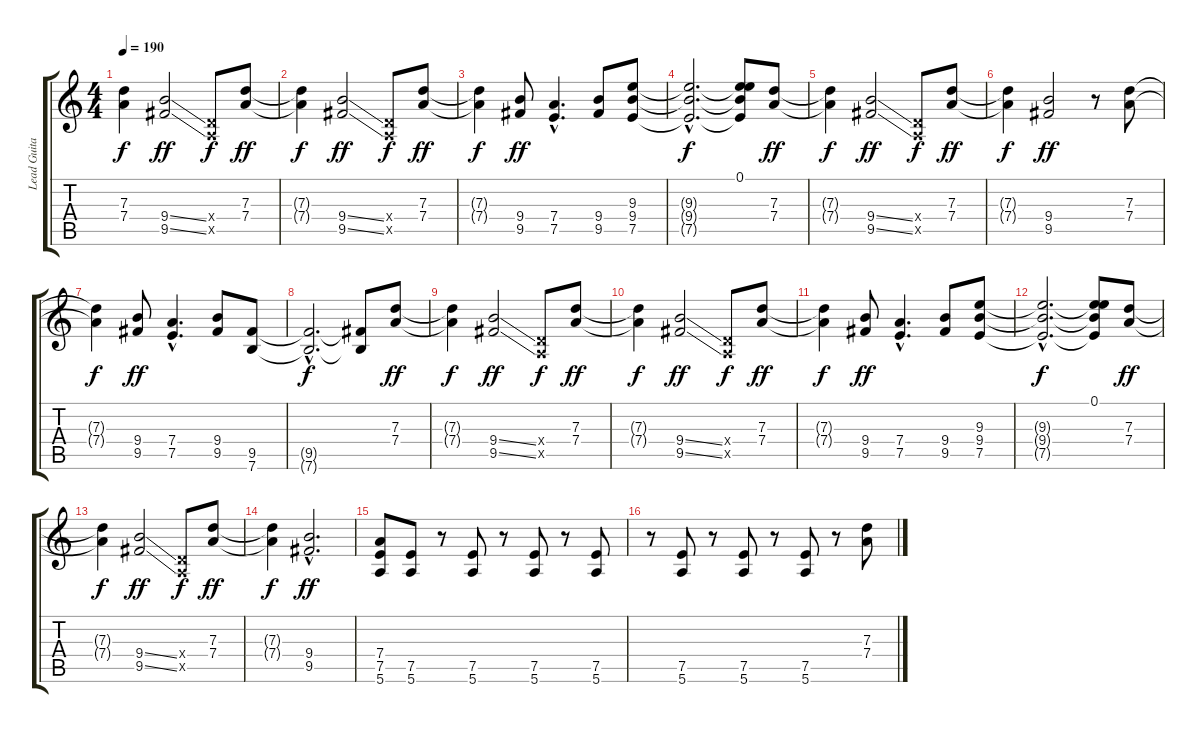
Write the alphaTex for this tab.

\track ("Lead Guitar" "Lead Guita") {instrument overdrivenguitar}
\staff {score tabs}
\tuning (E4 B3 G3 D3 A2 E2) {hide}
\ts (4 4)
\tempo 190
\clef g2
\ks c
(7.3{t} 7.4{t}).4{dy f} (9.4{ss} 9.5{ss}).2{dy ff} (0.4{x} 0.5{x}).8{dy f} (7.3 7.4).8{dy ff} |
(7.3{t} 7.4{t}).4{dy f} (9.4{ss} 9.5{ss}).2{dy ff} (0.4{x} 0.5{x}).8{dy f} (7.3 7.4).8{dy ff} |
(7.3{t} 7.4{t}).4{dy f} (9.4 9.5).8{dy ff} (7.4{hac} 7.5{hac}).4{d} (9.4 9.5).8 (9.3 9.4 7.5).8 |
(9.3{hac t} 9.4{hac t} 7.5{hac t}).2{d dy f} (0.1 9.3{t} 9.4{t} 7.5{t}).8 (7.3 7.4).8{dy ff} |
(7.3{t} 7.4{t}).4{dy f} (9.4{ss} 9.5{ss}).2{dy ff} (0.4{x} 0.5{x}).8{dy f} (7.3 7.4).8{dy ff} |
(7.3{t} 7.4{t}).4{dy f} (9.4 9.5).2{dy ff} r.8 (7.3 7.4).8 |
(7.3{t} 7.4{t}).4{dy f} (9.4 9.5).8{dy ff} (7.4{hac} 7.5{hac}).4{d} (9.4 9.5).8 (9.5 7.6).8 |
(9.5{hac t} 7.6{hac t}).2{d dy f} (9.5{t} 7.6{t}).8 (7.3 7.4).8{dy ff} |
(7.3{t} 7.4{t}).4{dy f} (9.4{ss} 9.5{ss}).2{dy ff} (0.4{x} 0.5{x}).8{dy f} (7.3 7.4).8{dy ff} |
(7.3{t} 7.4{t}).4{dy f} (9.4{ss} 9.5{ss}).2{dy ff} (0.4{x} 0.5{x}).8{dy f} (7.3 7.4).8{dy ff} |
(7.3{t} 7.4{t}).4{dy f} (9.4 9.5).8{dy ff} (7.4{hac} 7.5{hac}).4{d} (9.4 9.5).8 (9.3 9.4 7.5).8 |
(9.3{hac t} 9.4{hac t} 7.5{hac t}).2{d dy f} (0.1 9.3{t} 9.4{t} 7.5{t}).8 (7.3 7.4).8{dy ff} |
(7.3{t} 7.4{t}).4{dy f} (9.4{ss} 9.5{ss}).2{dy ff} (0.4{x} 0.5{x}).8{dy f} (7.3 7.4).8{dy ff} |
(7.3{t} 7.4{t}).4{dy f} (9.4{hac} 9.5{hac}).2{d dy ff} |
(7.4 7.5 5.6).8 (7.5 5.6).8 r.8 (7.5 5.6).8 r.8 (7.5 5.6).8 r.8 (7.5 5.6).8 |
r.8 (7.5 5.6).8 r.8 (7.5 5.6).8 r.8 (7.5 5.6).8 r.8 (7.3 7.4).8
